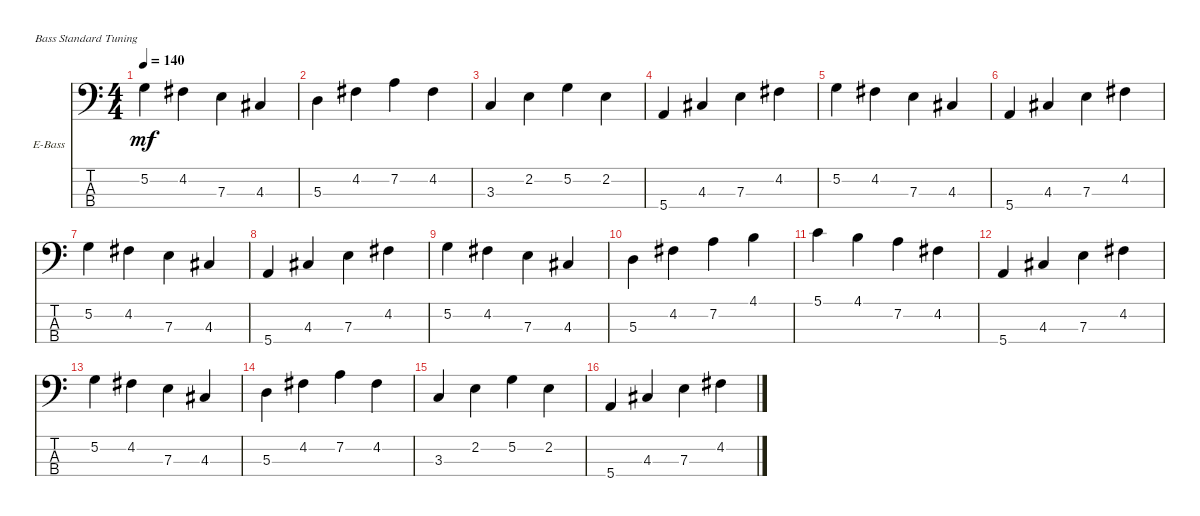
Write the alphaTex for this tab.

\defaultSystemsLayout 4
\bracketExtendMode nobrackets
\firstSystemTrackNameOrientation horizontal
\otherSystemsTrackNameOrientation horizontal
\track ("Sv'yatoslav" "E-Bass") {instrument electricbassfinger}
\staff {score tabs}
\tuning (G2 D2 A1 E1)
\ts (4 4)
\tempo 140
\clef f4
\scale
0.333333
\ks c
5.2.4{dy mf} 4.2.4 7.3.4 4.3.4 |
\scale
0.333333 5.3.4 4.2.4 7.2.4 4.2.4 |
\scale
0.333333 3.3.4 2.2.4 5.2.4 2.2.4 |
\scale
0.333333 5.4.4 4.3.4 7.3.4 4.2.4 |
\scale
0.333333 5.2.4 4.2.4 7.3.4 4.3.4 |
\scale
0.333333 5.4.4 4.3.4 7.3.4 4.2.4 |
\scale
0.333333 5.2.4 4.2.4 7.3.4 4.3.4 |
\scale
0.333333 5.4.4 4.3.4 7.3.4 4.2.4 |
\scale
0.333333 5.2.4 4.2.4 7.3.4 4.3.4 |
\scale
0.333333 5.3.4 4.2.4 7.2.4 4.1.4 |
\scale
0.333333 5.1.4 4.1.4 7.2.4 4.2.4 |
\scale
0.333333 5.4.4 4.3.4 7.3.4 4.2.4 |
\scale
0.333333 5.2.4 4.2.4 7.3.4 4.3.4 |
\scale
0.333333 5.3.4 4.2.4 7.2.4 4.2.4 |
\scale
0.333333 3.3.4 2.2.4 5.2.4 2.2.4 |
\scale
0.333333 5.4.4 4.3.4 7.3.4 4.2.4
